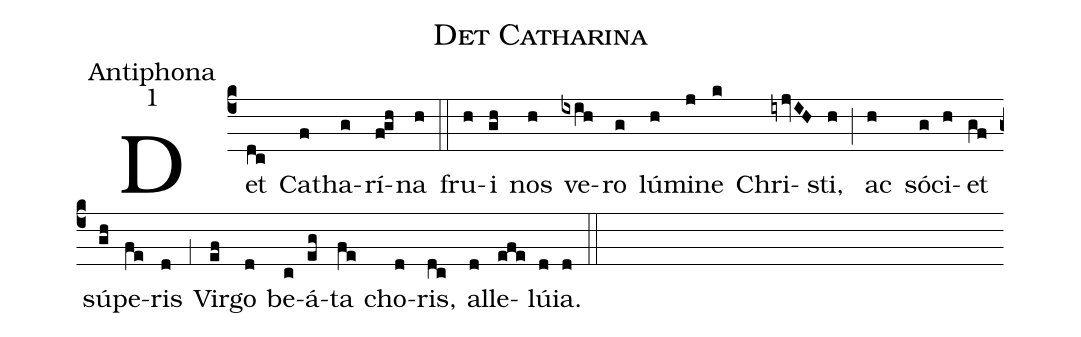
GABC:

name:Det Catharina;
office-part:Antiphona;
mode:1;
%%
(c4) Det(dc) Ca(f)tha(g)rí(f!gh)na(h) (::)
fru(h)i(gh) nos(h) ve(ixih)ro(g) lú(h)mi(j)ne(k) Chri(iyjvIH)sti,(h) (;) ac(h) só(g)ci(h)et(gf) sú(gh)pe(fe)ris(d) (,1) Vir(ef)go(d) be(c)á(eg)ta(fe) cho(d)ris,(dc) al(d)le(efe)lú(d)ia.(d) (::)
